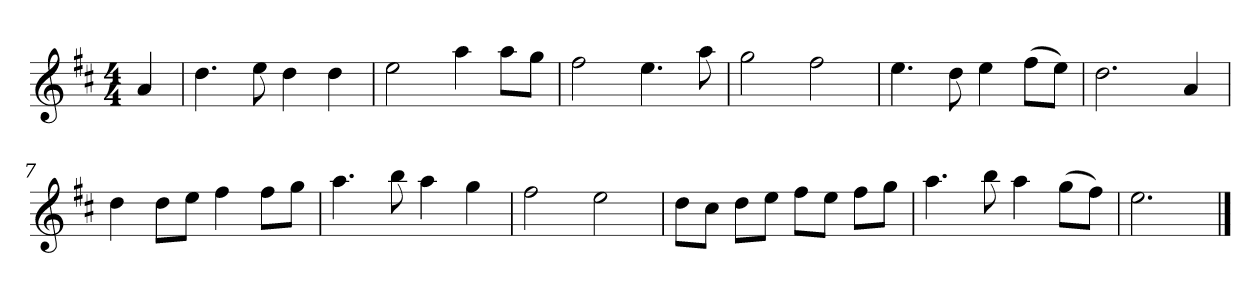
**kern
*part1
*staff1
*k[f#c#]
*M4/4
*MM120
=
4a
=1
4.dd
8ee
4dd
4dd
=2
2ee
4aa
8aaL
8ggJ
=3
2ff#
4.ee
8aa
=4
2gg
2ff#
=5
4.ee
8dd
4ee
(8ff#L
8eeJ)
=6
2.dd
4a
=7
4dd
8ddL
8eeJ
4ff#
8ff#L
8ggJ
=8
4.aa
8bb
4aa
4gg
=9
2ff#
2ee
=10
8ddL
8cc#J
8ddL
8eeJ
8ff#L
8eeJ
8ff#L
8ggJ
=11
4.aa
8bb
4aa
(8ggL
8ff#J)
=12
2.ee
==
*-
